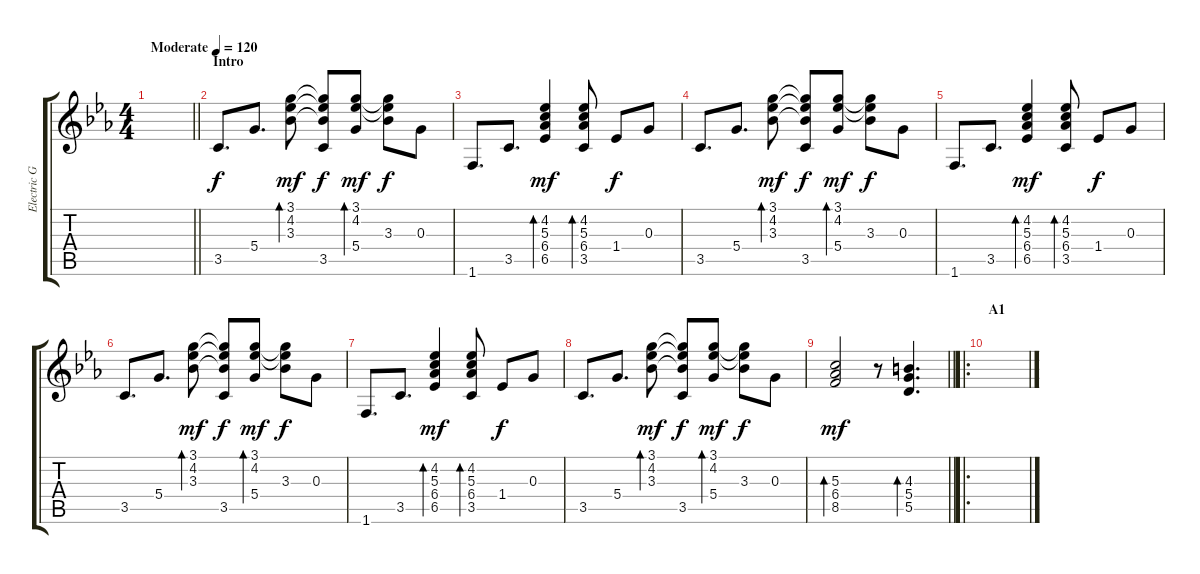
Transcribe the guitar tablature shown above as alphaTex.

\track ("Electric Guitar 1" "Electric G") {instrument overdrivenguitar}
\staff {score tabs}
\tuning (E4 B3 G3 D3 A2 E2) {hide}
\ts (4 4)
\tempo (120 "Moderate")
\clef g2
\barLineRight lightlight
\ks eb
|
\section ("" "Intro")
3.5.8{d} 5.4.8{d} (3.1 4.2 3.3).8{bd 120 dy mf} (3.1{t} 4.2{t} 3.3{t} 3.5).8{dy f} (3.1 4.2 5.4).8{bd 120 dy mf} (3.1{t} 4.2{t} 3.3).8{dy f} 0.3.8 |
1.6.8{d} 3.5.8{d} (4.2 5.3 6.4 6.5).4{bd 120 dy mf} (4.2 5.3 6.4 3.5).8{bd 120} 1.4.8{dy f} 0.3.8 |
3.5.8{d} 5.4.8{d} (3.1 4.2 3.3).8{bd 120 dy mf} (3.1{t} 4.2{t} 3.3{t} 3.5).8{dy f} (3.1 4.2 5.4).8{bd 120 dy mf} (3.1{t} 4.2{t} 3.3).8{dy f} 0.3.8 |
1.6.8{d} 3.5.8{d} (4.2 5.3 6.4 6.5).4{bd 120 dy mf} (4.2 5.3 6.4 3.5).8{bd 120} 1.4.8{dy f} 0.3.8 |
3.5.8{d} 5.4.8{d} (3.1 4.2 3.3).8{bd 120 dy mf} (3.1{t} 4.2{t} 3.3{t} 3.5).8{dy f} (3.1 4.2 5.4).8{bd 120 dy mf} (3.1{t} 4.2{t} 3.3).8{dy f} 0.3.8 |
1.6.8{d} 3.5.8{d} (4.2 5.3 6.4 6.5).4{bd 120 dy mf} (4.2 5.3 6.4 3.5).8{bd 120} 1.4.8{dy f} 0.3.8 |
3.5.8{d} 5.4.8{d} (3.1 4.2 3.3).8{bd 120 dy mf} (3.1{t} 4.2{t} 3.3{t} 3.5).8{dy f} (3.1 4.2 5.4).8{bd 120 dy mf} (3.1{t} 4.2{t} 3.3).8{dy f} 0.3.8 |
\barLineRight lightlight
(5.3 6.4 8.5).2{bd 120 dy mf} r.8 (4.3 5.4 5.5).4{d bd 120} |
\ro
\section ("" "A1")
